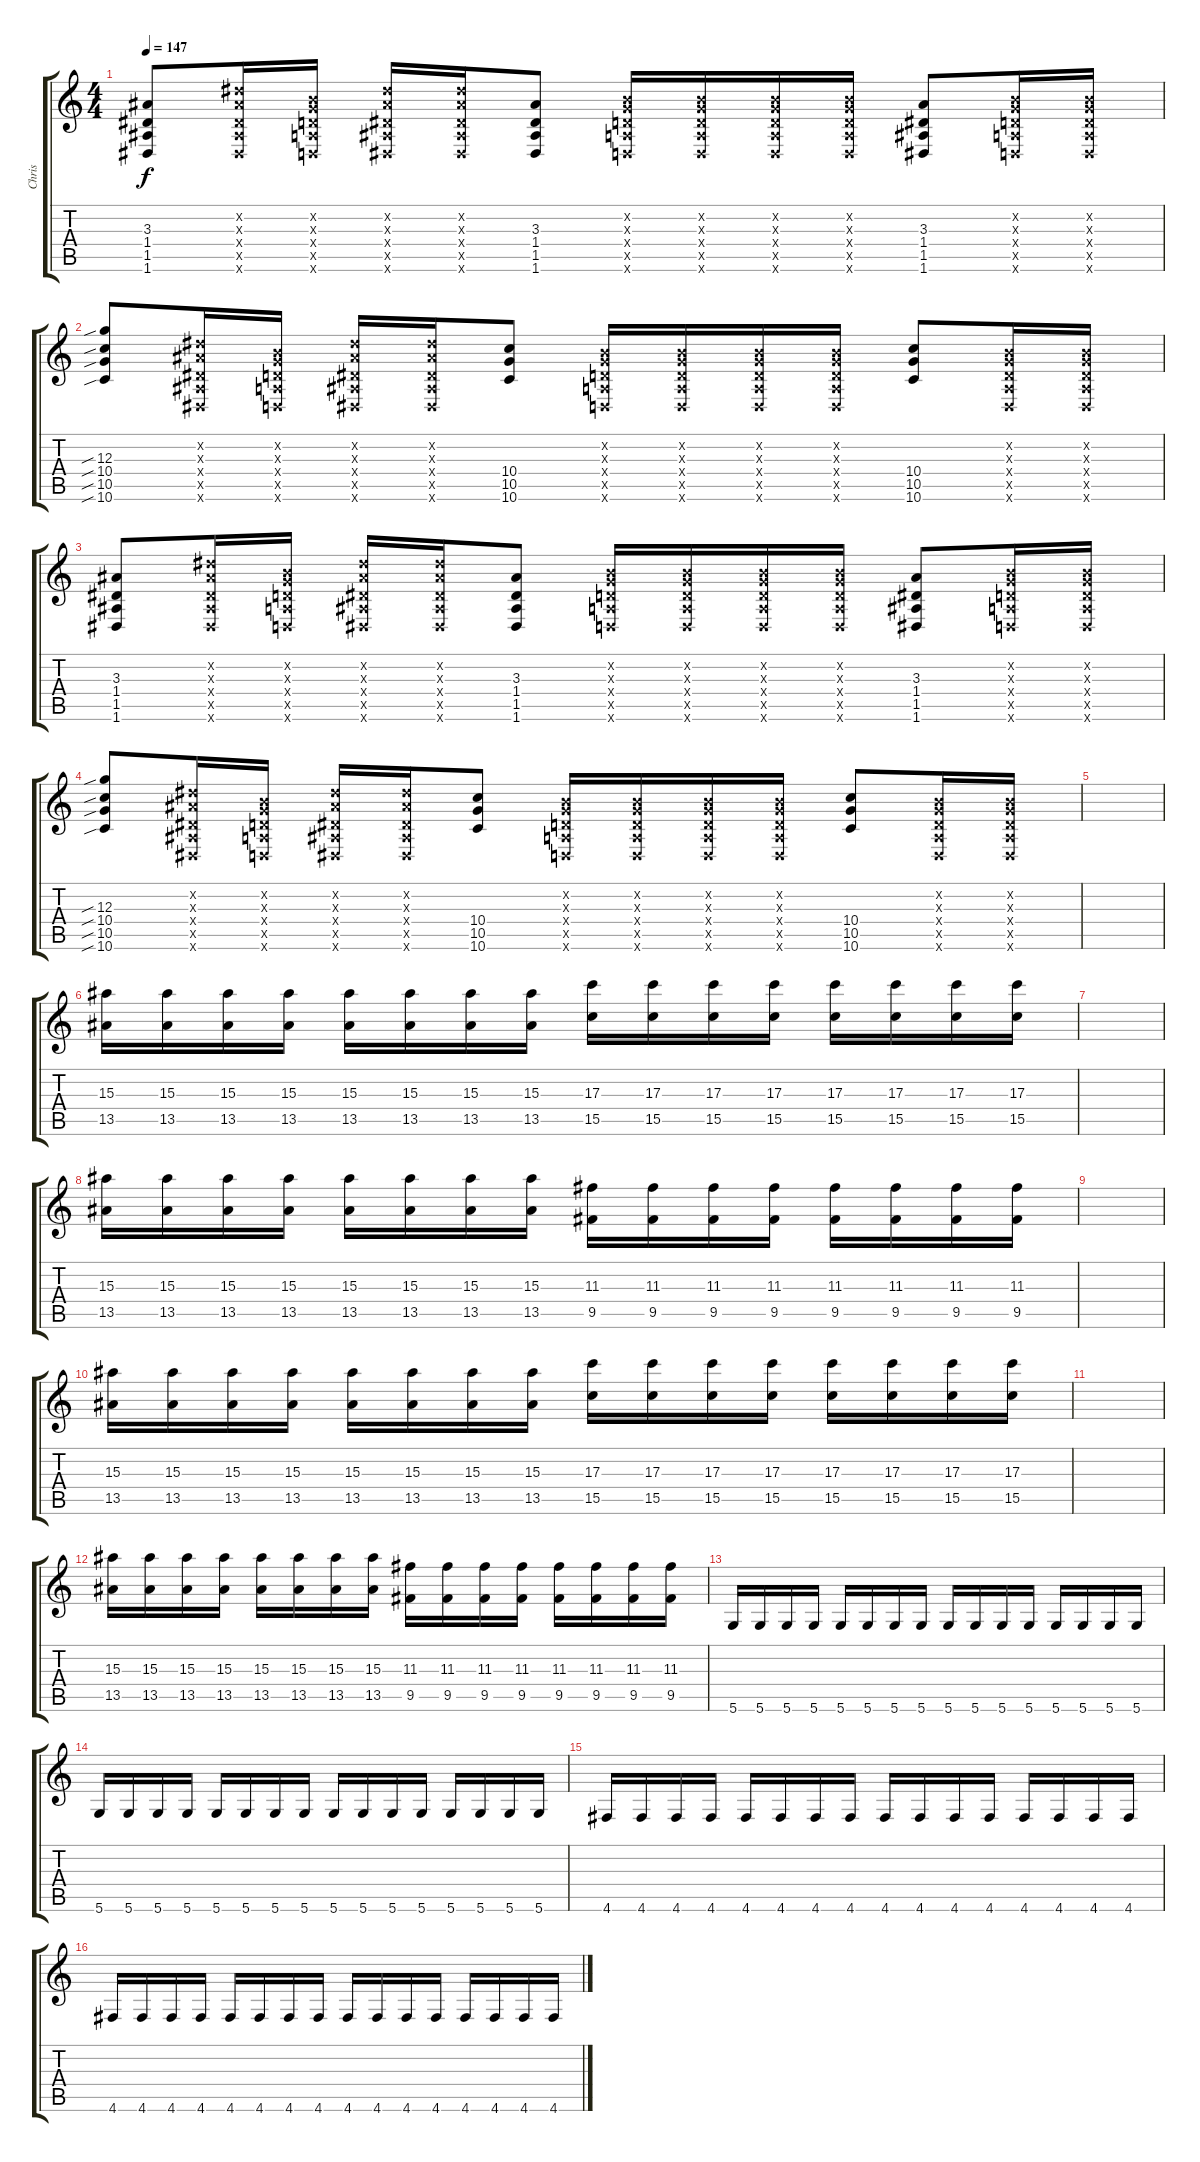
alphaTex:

\track ("Chris" "Chris") {instrument distortionguitar}
\staff {score tabs}
\tuning (E4 B3 G3 D3 A2 D2) {hide}
\ts (4 4)
\tempo 147
\clef g2
\ks c
(3.3 1.4 1.5 1.6).8{dy f} (4.2{x} 3.3{x} 1.4{x} 1.5{x} 1.6{x}).16 (0.2{x} 0.3{x} 0.4{x} 0.5{x} 0.6{x}).16 (4.2{x} 3.3{x} 1.4{x} 1.5{x} 1.6{x}).16 (4.2{x} 3.3{x} 1.4{x} 1.5{x} 1.6{x}).16 (3.3 1.4 1.5 1.6).8 (0.2{x} 0.3{x} 0.4{x} 0.5{x} 0.6{x}).16 (0.2{x} 0.3{x} 0.4{x} 0.5{x} 0.6{x}).16 (0.2{x} 0.3{x} 0.4{x} 0.5{x} 0.6{x}).16 (0.2{x} 0.3{x} 0.4{x} 0.5{x} 0.6{x}).16 (3.3 1.4 1.5 1.6).8 (0.2{x} 0.3{x} 0.4{x} 0.5{x} 0.6{x}).16 (0.2{x} 0.3{x} 0.4{x} 0.5{x} 0.6{x}).16 |
(12.3{sib} 10.4{sib} 10.5{sib} 10.6{sib}).8 (4.2{x} 3.3{x} 1.4{x} 1.5{x} 1.6{x}).16 (0.2{x} 0.3{x} 0.4{x} 0.5{x} 0.6{x}).16 (4.2{x} 3.3{x} 1.4{x} 1.5{x} 1.6{x}).16 (4.2{x} 3.3{x} 1.4{x} 1.5{x} 1.6{x}).16 (10.4 10.5 10.6).8 (0.2{x} 0.3{x} 0.4{x} 0.5{x} 0.6{x}).16 (0.2{x} 0.3{x} 0.4{x} 0.5{x} 0.6{x}).16 (0.2{x} 0.3{x} 0.4{x} 0.5{x} 0.6{x}).16 (0.2{x} 0.3{x} 0.4{x} 0.5{x} 0.6{x}).16 (10.4 10.5 10.6).8 (0.2{x} 0.3{x} 0.4{x} 0.5{x} 0.6{x}).16 (0.2{x} 0.3{x} 0.4{x} 0.5{x} 0.6{x}).16 |
(3.3 1.4 1.5 1.6).8 (4.2{x} 3.3{x} 1.4{x} 1.5{x} 1.6{x}).16 (0.2{x} 0.3{x} 0.4{x} 0.5{x} 0.6{x}).16 (4.2{x} 3.3{x} 1.4{x} 1.5{x} 1.6{x}).16 (4.2{x} 3.3{x} 1.4{x} 1.5{x} 1.6{x}).16 (3.3 1.4 1.5 1.6).8 (0.2{x} 0.3{x} 0.4{x} 0.5{x} 0.6{x}).16 (0.2{x} 0.3{x} 0.4{x} 0.5{x} 0.6{x}).16 (0.2{x} 0.3{x} 0.4{x} 0.5{x} 0.6{x}).16 (0.2{x} 0.3{x} 0.4{x} 0.5{x} 0.6{x}).16 (3.3 1.4 1.5 1.6).8 (0.2{x} 0.3{x} 0.4{x} 0.5{x} 0.6{x}).16 (0.2{x} 0.3{x} 0.4{x} 0.5{x} 0.6{x}).16 |
(12.3{sib} 10.4{sib} 10.5{sib} 10.6{sib}).8 (4.2{x} 3.3{x} 1.4{x} 1.5{x} 1.6{x}).16 (0.2{x} 0.3{x} 0.4{x} 0.5{x} 0.6{x}).16 (4.2{x} 3.3{x} 1.4{x} 1.5{x} 1.6{x}).16 (4.2{x} 3.3{x} 1.4{x} 1.5{x} 1.6{x}).16 (10.4 10.5 10.6).8 (0.2{x} 0.3{x} 0.4{x} 0.5{x} 0.6{x}).16 (0.2{x} 0.3{x} 0.4{x} 0.5{x} 0.6{x}).16 (0.2{x} 0.3{x} 0.4{x} 0.5{x} 0.6{x}).16 (0.2{x} 0.3{x} 0.4{x} 0.5{x} 0.6{x}).16 (10.4 10.5 10.6).8 (0.2{x} 0.3{x} 0.4{x} 0.5{x} 0.6{x}).16 (0.2{x} 0.3{x} 0.4{x} 0.5{x} 0.6{x}).16 |
|
(15.3 13.5).16 (15.3 13.5).16 (15.3 13.5).16 (15.3 13.5).16 (15.3 13.5).16 (15.3 13.5).16 (15.3 13.5).16 (15.3 13.5).16 (17.3 15.5).16 (17.3 15.5).16 (17.3 15.5).16 (17.3 15.5).16 (17.3 15.5).16 (17.3 15.5).16 (17.3 15.5).16 (17.3 15.5).16 |
|
(15.3 13.5).16 (15.3 13.5).16 (15.3 13.5).16 (15.3 13.5).16 (15.3 13.5).16 (15.3 13.5).16 (15.3 13.5).16 (15.3 13.5).16 (11.3 9.5).16 (11.3 9.5).16 (11.3 9.5).16 (11.3 9.5).16 (11.3 9.5).16 (11.3 9.5).16 (11.3 9.5).16 (11.3 9.5).16 |
|
(15.3 13.5).16 (15.3 13.5).16 (15.3 13.5).16 (15.3 13.5).16 (15.3 13.5).16 (15.3 13.5).16 (15.3 13.5).16 (15.3 13.5).16 (17.3 15.5).16 (17.3 15.5).16 (17.3 15.5).16 (17.3 15.5).16 (17.3 15.5).16 (17.3 15.5).16 (17.3 15.5).16 (17.3 15.5).16 |
|
(15.3 13.5).16 (15.3 13.5).16 (15.3 13.5).16 (15.3 13.5).16 (15.3 13.5).16 (15.3 13.5).16 (15.3 13.5).16 (15.3 13.5).16 (11.3 9.5).16 (11.3 9.5).16 (11.3 9.5).16 (11.3 9.5).16 (11.3 9.5).16 (11.3 9.5).16 (11.3 9.5).16 (11.3 9.5).16 |
5.6.16 5.6.16 5.6.16 5.6.16 5.6.16 5.6.16 5.6.16 5.6.16 5.6.16 5.6.16 5.6.16 5.6.16 5.6.16 5.6.16 5.6.16 5.6.16 |
5.6.16 5.6.16 5.6.16 5.6.16 5.6.16 5.6.16 5.6.16 5.6.16 5.6.16 5.6.16 5.6.16 5.6.16 5.6.16 5.6.16 5.6.16 5.6.16 |
4.6.16 4.6.16 4.6.16 4.6.16 4.6.16 4.6.16 4.6.16 4.6.16 4.6.16 4.6.16 4.6.16 4.6.16 4.6.16 4.6.16 4.6.16 4.6.16 |
4.6.16 4.6.16 4.6.16 4.6.16 4.6.16 4.6.16 4.6.16 4.6.16 4.6.16 4.6.16 4.6.16 4.6.16 4.6.16 4.6.16 4.6.16 4.6.16
